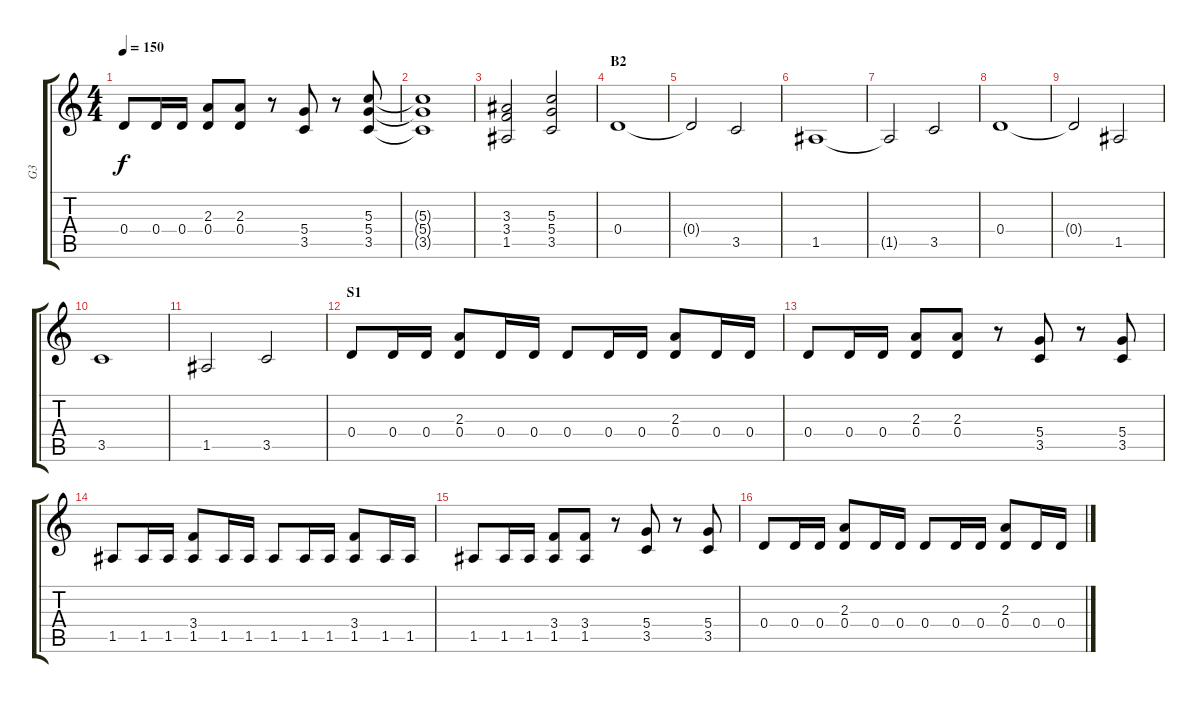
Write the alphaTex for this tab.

\track ("G3" "G3") {instrument overdrivenguitar}
\staff {score tabs}
\tuning (E4 B3 G3 D3 A2 E2) {hide}
\ts (4 4)
\tempo 150
\clef g2
\ks c
0.4.8{dy f} 0.4.16 0.4.16 (2.3 0.4).8 (2.3 0.4).8 r.8 (5.4 3.5).8 r.8 (5.3 5.4 3.5).8 |
(5.3{t} 5.4{t} 3.5{t}).1 |
(3.3 3.4 1.5).2 (5.3 5.4 3.5).2 |
\section ("" "B2")
0.4.1 |
0.4{t}.2 3.5.2 |
1.5.1 |
1.5{t}.2 3.5.2 |
0.4.1 |
0.4{t}.2 1.5.2 |
3.5.1 |
1.5.2 3.5.2 |
\section ("" "S1")
0.4.8{balance 14} 0.4.16 0.4.16 (2.3 0.4).8 0.4.16 0.4.16 0.4.8 0.4.16 0.4.16 (2.3 0.4).8 0.4.16 0.4.16 |
0.4.8 0.4.16 0.4.16 (2.3 0.4).8 (2.3 0.4).8 r.8 (5.4 3.5).8 r.8 (5.4 3.5).8 |
1.5.8 1.5.16 1.5.16 (3.4 1.5).8 1.5.16 1.5.16 1.5.8 1.5.16 1.5.16 (3.4 1.5).8 1.5.16 1.5.16 |
1.5.8 1.5.16 1.5.16 (3.4 1.5).8 (3.4 1.5).8 r.8 (5.4 3.5).8 r.8 (5.4 3.5).8 |
0.4.8 0.4.16 0.4.16 (2.3 0.4).8 0.4.16 0.4.16 0.4.8 0.4.16 0.4.16 (2.3 0.4).8 0.4.16 0.4.16
